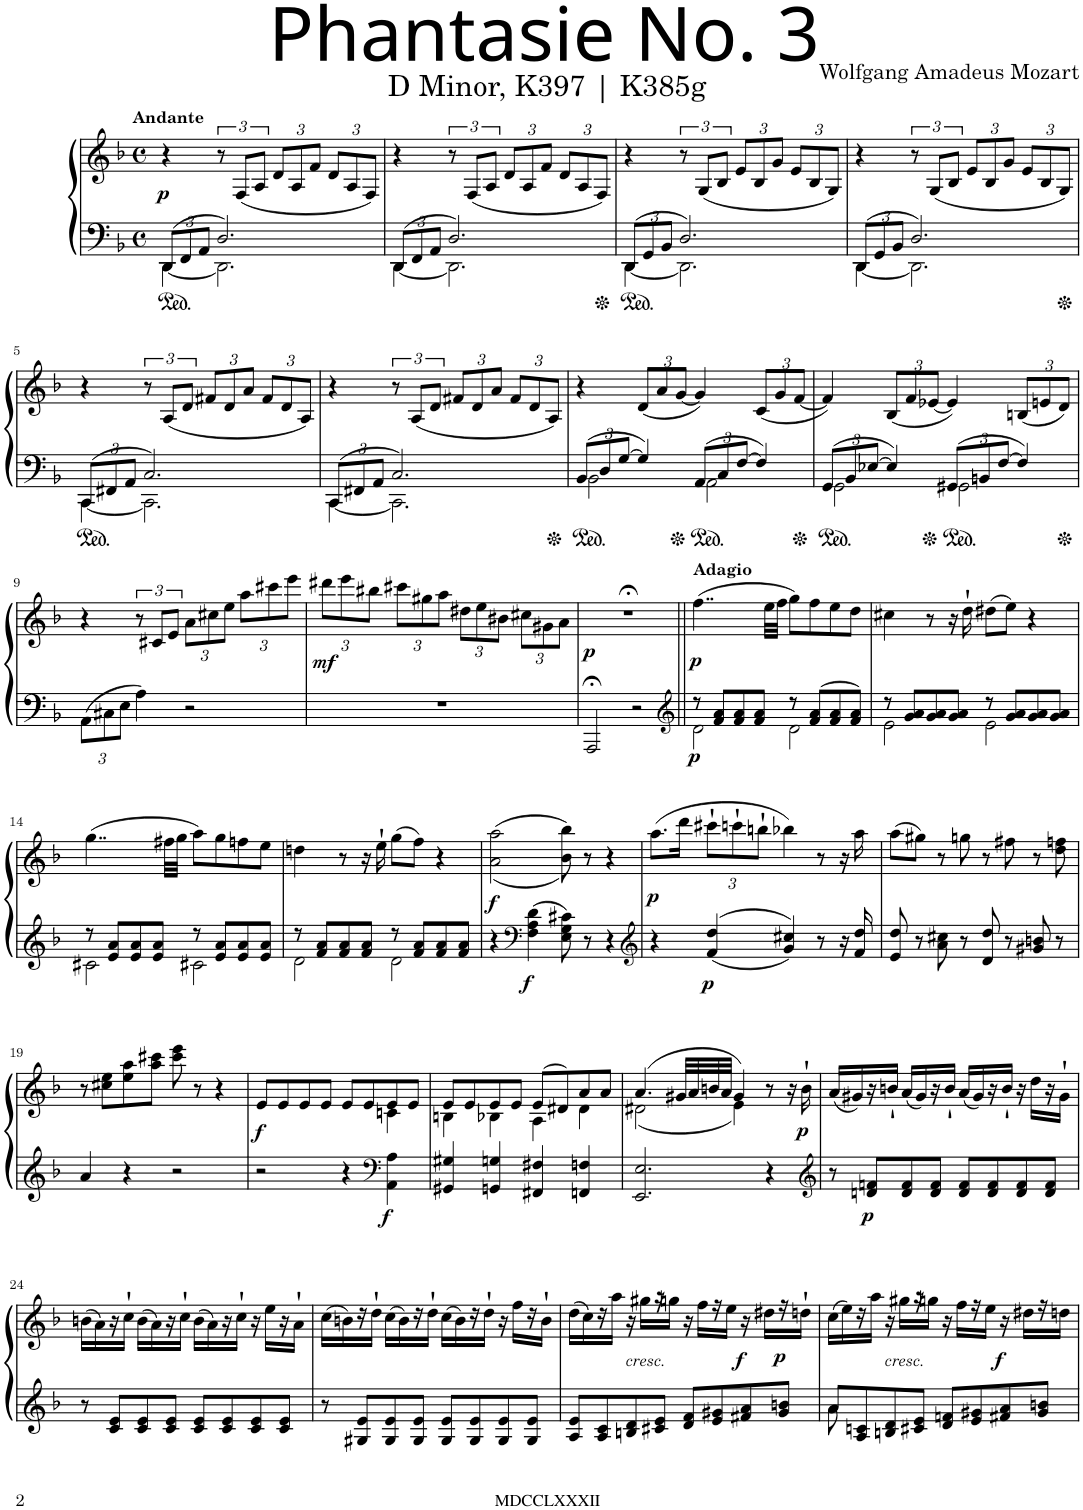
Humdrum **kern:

**kern	**kern	**dynam
*part1	*part1	*part1
*staff2	*staff1	*staff1/2
*I"Piano	*	*
*I'Pno.	*	*
*clefF4	*clefG2	*
*k[b-]	*k[b-]	*
*M4/4	*M4/4	*
*met(c)	*met(c)	*
*Xbrackettup	*	*
=1	=1	=1
*^	*	*
!	!	!LO:TX:a:B:t=Andante	!
!	!	!	!LO:DY:b
12DD/L	[4DD\	4r	p
12FF/	.	.	.
12AA/J	.	.	.
2.D/	2.DD\]	12r	.
.	.	(12F/L	.
.	.	12A/J	.
*	*	*Xbrackettup	*
.	.	12d/L	.
.	.	12A/	.
.	.	12f/J	.
.	.	12d/L	.
.	.	12A/	.
.	.	12F/J)	.
=2	=2	=2	=2
12DD/L	[4DD\	4r	.
12FF/	.	.	.
12AA/J	.	.	.
*	*	*brackettup	*
2.D/	2.DD\]	12r	.
.	.	(12F/L	.
.	.	12A/J	.
*	*	*Xbrackettup	*
.	.	12d/L	.
.	.	12A/	.
.	.	12f/J	.
.	.	12d/L	.
.	.	12A/	.
.	.	12F/J)	.
=3	=3	=3	=3
12DD/L	[4DD\	4r	.
12GG/	.	.	.
12BB-/J	.	.	.
*	*	*brackettup	*
2.D/	2.DD\]	12r	.
.	.	(12G/L	.
.	.	12B-/J	.
*	*	*Xbrackettup	*
.	.	12e/L	.
.	.	12B-/	.
.	.	12g/J	.
.	.	12e/L	.
.	.	12B-/	.
.	.	12G/J)	.
=4	=4	=4	=4
12DD/L	[4DD\	4r	.
12GG/	.	.	.
12BB-/J	.	.	.
*	*	*brackettup	*
2.D/	2.DD\]	12r	.
.	.	(12G/L	.
.	.	12B-/J	.
*	*	*Xbrackettup	*
.	.	12e/L	.
.	.	12B-/	.
.	.	12g/J	.
.	.	12e/L	.
.	.	12B-/	.
.	.	12G/J)	.
!!LO:LB:g=z
=5	=5	=5	=5
12CC/L	[4CC\	4r	.
12FF#X/	.	.	.
12AA/J	.	.	.
*	*	*brackettup	*
2.C/	2.CC\]	12r	.
.	.	(12A/L	.
.	.	12d/J	.
*	*	*Xbrackettup	*
.	.	12f#X/L	.
.	.	12d/	.
.	.	12a/J	.
.	.	12f#/L	.
.	.	12d/	.
.	.	12A/J)	.
=6	=6	=6	=6
12CC/L	[4CC\	4r	.
12FF#X/	.	.	.
12AA/J	.	.	.
*	*	*brackettup	*
2.C/	2.CC\]	12r	.
.	.	(12A/L	.
.	.	12d/J	.
*	*	*Xbrackettup	*
.	.	12f#X/L	.
.	.	12d/	.
.	.	12a/J	.
.	.	12f#/L	.
.	.	12d/	.
.	.	12A/J)	.
=7	=7	=7	=7
12BB-/L	2BB-\	4r	.
12D/	.	.	.
[12G/J	.	.	.
4G/]	.	(12d/L	.
.	.	12a/	.
.	.	[12g/J	.
12AA/L	2AA\	4g/])	.
12C/	.	.	.
[12F/J	.	.	.
4F/]	.	(12c/L	.
.	.	12g/	.
.	.	[12f/J	.
=8	=8	=8	=8
12GG/L	2GG\	4f/])	.
12BB-/	.	.	.
[12E-X/J	.	.	.
4E-/]	.	(12B-/L	.
.	.	12f/	.
.	.	[12e-X/J	.
12GG#X/L	2GG#\	4e-/])	.
12BBn/	.	.	.
[12F/J	.	.	.
4F/]	.	(12Bn/L	.
.	.	12en/	.
.	.	12d/J)	.
*v	*v	*	*
!!LO:LB:g=z
=9	=9	=9
12AA\L	4r	.
12C#X\	.	.
12E\J	.	.
*	*brackettup	*
4A\	12r	.
.	12c#X/L	.
.	12e/J	.
*	*Xbrackettup	*
2r	12a\L	.
.	12cc#X\	.
.	12ee\J	.
.	12aa\L	.
.	12ccc#X\	.
.	12eee\J	.
=10	=10	=10
!	!	!LO:DY:b
1r	12ddd#X\L	mf
.	12eee\	.
.	12bb#X\J	.
.	12ccc#X\L	.
.	12gg#X\	.
.	12aa\J	.
.	12dd#X\L	.
.	12ee\	.
.	12b#X\J	.
.	12cc#X\L	.
.	12g#X\	.
.	12a\J	.
=11	=11	=11
!	!	!LO:DY:b
2AAA;</	1r;<	p
2r	.	.
=12||	=12||	=12||
*clefG2	*	*
*^	*	*
!	!	!LO:TX:a:B:t=Adagio	!
!	!	!	!LO:DY:b=2
!	!	!	!LO:DY:n=1:b
8r	2d\	(4..ff\	p p
8f/ 8a/L	.	.	.
8f/ 8a/	.	.	.
8f/ 8a/J	.	.	.
.	.	32ee\LLL	.
.	.	32ff\JJJ	.
8r	2d\	8gg\L)	.
8f/ 8a/L	.	8ff\	.
8f/ 8a/	.	8ee\	.
8f/ 8a/J	.	8dd\J	.
=13	=13	=13	=13
8r	2e\	4cc#X\	.
8g/ 8a/L	.	.	.
8g/ 8a/	.	8r	.
8g/ 8a/J	.	16r	.
.	.	16dd`\	.
8r	2e\	(8dd#X\L	.
8g/ 8a/L	.	8ee\J)	.
8g/ 8a/	.	4r	.
8g/ 8a/J	.	.	.
!!LO:LB:g=z
=14	=14	=14	=14
8r	2c#X\	(4..gg\	.
8e/ 8a/L	.	.	.
8e/ 8a/	.	.	.
8e/ 8a/J	.	.	.
.	.	32ff#X\LLL	.
.	.	32gg\JJJ	.
8r	2c#X\	8aa\L)	.
8e/ 8a/L	.	8gg\	.
8e/ 8a/	.	8ffn\	.
8e/ 8a/J	.	8ee\J	.
=15	=15	=15	=15
8r	2d\	4ddn\	.
8f/ 8a/L	.	.	.
8f/ 8a/	.	8r	.
8f/ 8a/J	.	16r	.
.	.	16ee`\	.
8r	2d\	(8gg\L	.
8f/ 8a/L	.	8ff\J)	.
8f/ 8a/	.	4r	.
8f/ 8a/J	.	.	.
*v	*v	*	*
=16	=16	=16
!	!	!LO:DY:b
4r	(<(2a\ 2aa\	f
*clefF4	*	*
!	!	!LO:DY:b=2
4F\ 4A\ 4d\	.	f
8E\ 8G\ 8c#X\	8b-\ 8bb-\))	.
8r	8r	.
4r	4r	.
=17	=17	=17
*clefG2	*	*
!	!	!LO:DY:b
4r	(8.aa\L	p
.	16ddd\Jk	.
!	!	!LO:DY:b=2
4f/ 4dd/	12ccc#X`\L	p
.	12cccn`\	.
.	12bbn`\J	.
4g/ 4cc#X/	4bb-X\)	.
8r	8r	.
16r	16r	.
16f/ 16dd/	16aa\	.
=18	=18	=18
8e/ 8dd/	(8aa\L	.
8r	8gg#X\J)	.
8a\ 8cc#X\	8r	.
8r	8ggn\	.
8d/ 8dd/	8r	.
8r	8ff#X\	.
8g#X/ 8bn/	8r	.
8r	8dd\ 8ffn\	.
!!LO:LB:g=z
=19	=19	=19
4a/	8r	.
.	8cc#X\ 8ee\L	.
4r	8ee\ 8aa\	.
.	8aa\ 8ccc#X\J	.
2r	8ccc#\ 8eee\	.
.	8r	.
.	4r	.
=20	=20	=20
*	*^	*
!	!	!	!LO:DY:b
2r	8e/L	2.ryy	f
.	8e/	.	.
.	8e/	.	.
.	8e/J	.	.
4r	8e/L	.	.
.	8e/	.	.
*clefF4	*	*	*
!	!	!	!LO:DY:b=2
4AA\ 4A\	8e/	4cn\	f
.	8e/J	.	.
=21	=21	=21	=21
4GG#X/ 4G#X/	8e/L	4Bn\	.
.	8e/	.	.
4GGn/ 4Gn/	8e/	4B-X\	.
.	8e/J	.	.
4FF#X/ 4F#X/	(8e/L	4A\	.
.	8d#X/)	.	.
4FFn/ 4Fn/	8a/	4d#\	.
.	8a/J	.	.
=22	=22	=22	=22
2.EE/ 2.E/	(4.a/	(2d#X\	.
.	32g#X/LLL	.	.
.	32a/	.	.
.	32bn/	.	.
.	32a/JJJ	.	.
.	4g#/)	4e\)	.
4r	8r	4ryy	.
.	16r	.	.
!	!	!	!LO:DY:b
.	16b`\	.	p
*	*v	*v	*
=23	=23	=23
*clefG2	*	*
8r	(16a/LL	.
.	16g#X/)	.
!	!	!LO:DY:b=2
8dn/ 8fn/L	16r	p
.	16bn`/JJ	.
8d/ 8f/	(16a/LL	.
.	16g#/)	.
8d/ 8f/J	16r	.
.	16b`/JJ	.
8d/ 8f/L	(16a/LL	.
.	16g#/)	.
8d/ 8f/	16r	.
.	16b`/JJ	.
8d/ 8f/	16r	.
.	16dd\LL	.
8d/ 8f/J	16r	.
.	16g#`\JJ	.
!!LO:LB:g=z
=24	=24	=24
8r	(16bn\LL	.
.	16a\)	.
8c/ 8e/L	16r	.
.	16cc`\JJ	.
8c/ 8e/	(16b\LL	.
.	16a\)	.
8c/ 8e/J	16r	.
.	16cc`\JJ	.
8c/ 8e/L	(16b\LL	.
.	16a\)	.
8c/ 8e/	16r	.
.	16cc`\JJ	.
8c/ 8e/	16r	.
.	16ee\LL	.
8c/ 8e/J	16r	.
.	16a`\JJ	.
=25	=25	=25
8r	(16cc\LL	.
.	16bn\)	.
8G#X/ 8e/L	16r	.
.	16dd`\JJ	.
8G#/ 8e/	(16cc\LL	.
.	16b\)	.
8G#/ 8e/J	16r	.
.	16dd`\JJ	.
8G#/ 8e/L	(16cc\LL	.
.	16b\)	.
8G#/ 8e/	16r	.
.	16dd`\JJ	.
8G#/ 8e/	16r	.
.	16ff\LL	.
8G#/ 8e/J	16r	.
.	16b`\JJ	.
=26	=26	=26
8A/ 8e/L	(16dd\LL	.
.	16cc\)	.
8A/ 8c/	16r	.
.	16aa\JJ	.
!	!LO:TX:b:i:t=cresc.	!
8Bn/ 8d/	16r	.
.	16gg#X\LL	.
8c#X/ 8e/J	16r	.
.	16ggn\JJ	.
8d/ 8f/L	16r	.
.	16ff\LL	.
8e/ 8g#X/	16r	.
.	16ee\JJ	.
!	!	!LO:DY:b
8f#X/ 8a/	16r	f
.	16dd#X\LL	.
!	!	!LO:DY:b
8g#/ 8bn/J	16r	p
.	16ddn`\JJ	.
=27	=27	=27
*^	*	*
8a/L	8a\	(16cc\LL	.
.	.	16ee\)	.
8A/ 8cn/	2..ryy	16r	.
.	.	16aa\JJ	.
!	!	!LO:TX:b:i:t=cresc.	!
8Bn/ 8d/	.	16r	.
.	.	16gg#X\LL	.
8c#X/ 8e/J	.	16r	.
.	.	16ggn\JJ	.
8d/ 8fn/L	.	16r	.
.	.	16ff\LL	.
8e/ 8g#X/	.	16r	.
.	.	16ee\JJ	.
!	!	!	!LO:DY:b
8f#X/ 8a/	.	16r	f
.	.	16dd#X\LL	.
8g#/ 8bn/J	.	16r	.
.	.	16ddn\JJ	.
*v	*v	*	*
=	=	=
*-	*-	*-
